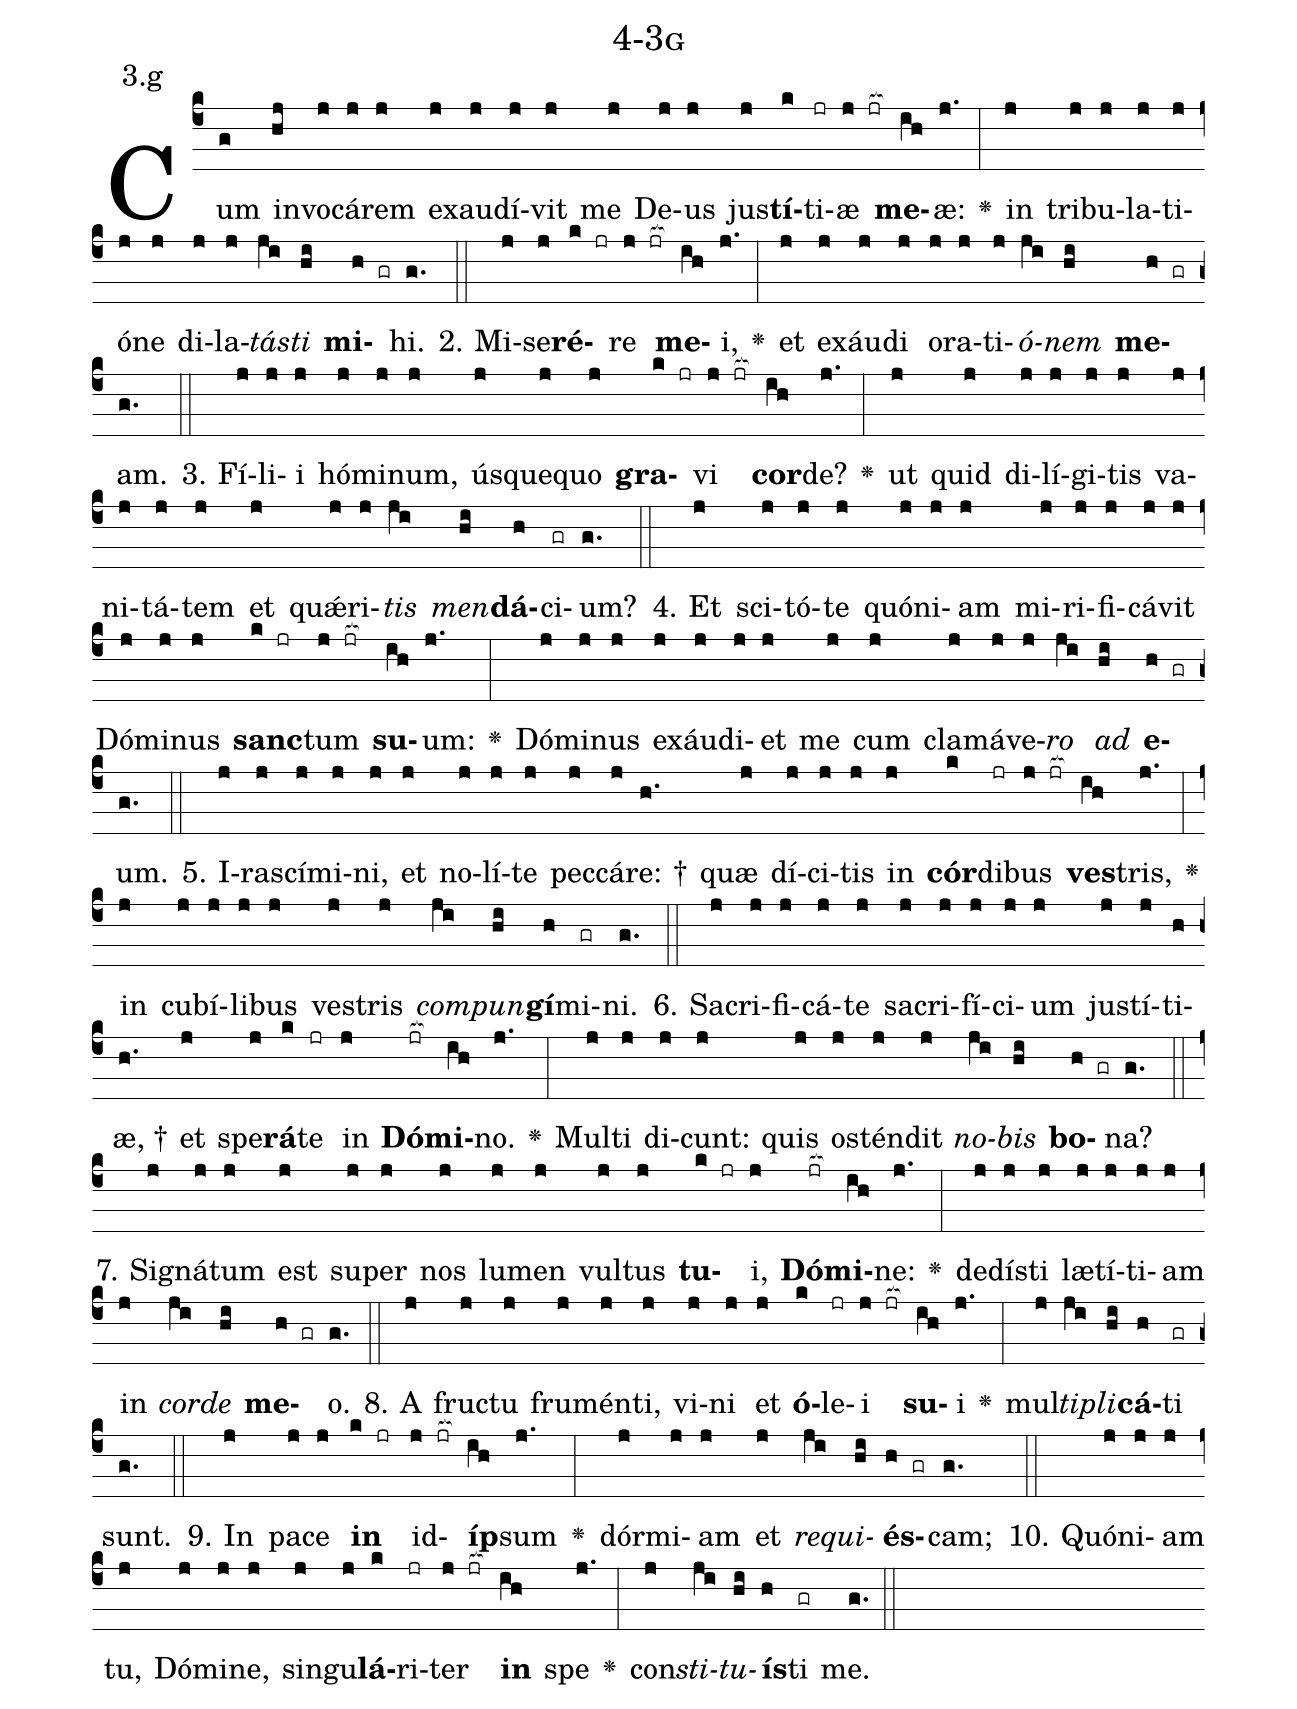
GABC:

name: 4-3g;
annotation: 3.g;
%%
(c4)Cum(g) in(hj)vo(j)cá(j)rem(j) ex(j)au(j)dí(j)vit(j) me(j) De(j)us(j) jus(j)<b>tí</b>(k)ti(jr)æ(j jr[ocb:1{]) <b>me</b>(ih[ocb:0}])æ:(j.) <v>\greheightstar</v>(:) in(j) tri(j)bu(j)la(j)ti(j)ó(j)ne(j) di(j)la(j)<i>tás</i>(ji)<i>ti</i>(hi) <b>mi</b>(h gr)hi.(g.) (::)
2. Mi(j)se(j)<b>ré</b>(k jr)re(j jr[ocb:1{]) <b>me</b>(ih[ocb:0}])i,(j.) <v>\greheightstar</v>(:) et(j) ex(j)áu(j)di(j) o(j)ra(j)ti(j)<i>ó</i>(ji)<i>nem</i>(hi) <b>me</b>(h gr)am.(g.) (::)
3. Fí(j)li(j)i(j) hó(j)mi(j)num,(j) ús(j)que(j)quo(j) <b>gra</b>(k jr)vi(j jr[ocb:1{]) <b>cor</b>(ih[ocb:0}])de?(j.) <v>\greheightstar</v>(:) ut(j) quid(j) di(j)lí(j)gi(j)tis(j) va(j)ni(j)tá(j)tem(j) et(j) quǽ(j)ri(j)<i>tis</i>(ji) <i>men</i>(hi)<b>dá</b>(h)ci(gr)um?(g.) (::)
4. Et(j) sci(j)tó(j)te(j) quón(j)i(j)am(j) mi(j)ri(j)fi(j)cá(j)vit(j) Dó(j)mi(j)nus(j) <b>sanc</b>(k jr)tum(j jr[ocb:1{]) <b>su</b>(ih[ocb:0}])um:(j.) <v>\greheightstar</v>(:) Dó(j)mi(j)nus(j) ex(j)áu(j)di(j)et(j) me(j) cum(j) cla(j)má(j)ve(j)<i>ro</i>(ji) <i>ad</i>(hi) <b>e</b>(h gr)um.(g.) (::)
5. I(j)ra(j)scí(j)mi(j)ni,(j) et(j) no(j)lí(j)te(j) pec(j)cá(j)re: †(h.) quæ(j) dí(j)ci(j)tis(j) in(j) <b>cór</b>(k)di(jr)bus(j jr[ocb:1{]) <b>ves</b>(ih[ocb:0}])tris,(j.) <v>\greheightstar</v>(:) in(j) cu(j)bí(j)li(j)bus(j) ves(j)tris(j) <i>com</i>(ji)<i>pun</i>(hi)<b>gí</b>(h)mi(gr)ni.(g.) (::)
6. Sa(j)cri(j)fi(j)cá(j)te(j) sa(j)cri(j)fí(j)ci(j)um(j) jus(j)tí(j)ti(h)æ, †(h.) et(j) spe(j)<b>rá</b>(k)te(jr) in(j) <b>Dó</b>(jr[ocb:1{])<b>mi</b>(ih[ocb:0}])no.(j.) <v>\greheightstar</v>(:) Mul(j)ti(j) di(j)cunt:(j) quis(j) os(j)tén(j)dit(j) <i>no</i>(ji)<i>bis</i>(hi) <b>bo</b>(h gr)na?(g.) (::)
7. Si(j)gná(j)tum(j) est(j) su(j)per(j) nos(j) lu(j)men(j) vul(j)tus(j) <b>tu</b>(k jr)i,(j) <b>Dó</b>(jr[ocb:1{])<b>mi</b>(ih[ocb:0}])ne:(j.) <v>\greheightstar</v>(:) de(j)dís(j)ti(j) læ(j)tí(j)ti(j)am(j) in(j) <i>cor</i>(ji)<i>de</i>(hi) <b>me</b>(h gr)o.(g.) (::)
8. A(j) fruc(j)tu(j) fru(j)mén(j)ti,(j) vi(j)ni(j) et(j) <b>ó</b>(k)le(jr)i(j jr[ocb:1{]) <b>su</b>(ih[ocb:0}])i(j.) <v>\greheightstar</v>(:) mul(j)<i>ti</i>(ji)<i>pli</i>(hi)<b>cá</b>(h)ti(gr) sunt.(g.) (::)
9. In(j) pa(j)ce(j) <b>in</b>(k jr) id(j jr[ocb:1{])<b>íp</b>(ih[ocb:0}])sum(j.) <v>\greheightstar</v>(:) dór(j)mi(j)am(j) et(j) <i>re</i>(ji)<i>qui</i>(hi)<b>és</b>(h gr)cam;(g.) (::)
10. Quón(j)i(j)am(j) tu,(j) Dó(j)mi(j)ne,(j) sin(j)gu(j)<b>lá</b>(k)ri(jr)ter(j jr[ocb:1{]) <b>in</b>(ih[ocb:0}]) spe(j.) <v>\greheightstar</v>(:) con(j)<i>sti</i>(ji)<i>tu</i>(hi)<b>ís</b>(h)ti(gr) me.(g.) (::)
